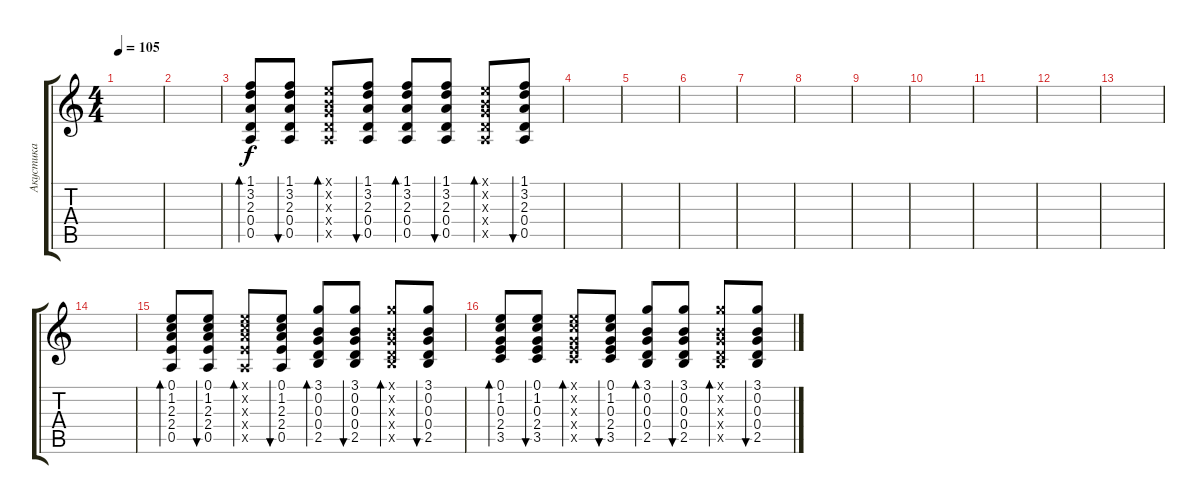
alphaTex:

\track ("Акустика" "Акустика") {instrument acousticguitarsteel}
\staff {score tabs}
\tuning (E4 B3 G3 D3 A2 E2) {hide}
\ts (4 4)
\tempo 105
\clef g2
\ks c
|
|
(1.1 3.2 2.3 0.4 0.5).8{bd 120} (1.1 3.2 2.3 0.4 0.5).8{bu 120} (0.1{x} 0.2{x} 0.3{x} 0.4{x} 0.5{x}).8{bd 120} (1.1 3.2 2.3 0.4 0.5).8{bu 120} (1.1 3.2 2.3 0.4 0.5).8{bd 120} (1.1 3.2 2.3 0.4 0.5).8{bu 120} (0.1{x} 0.2{x} 0.3{x} 0.4{x} 0.5{x}).8{bd 120} (1.1 3.2 2.3 0.4 0.5).8{bu 120} |
|
|
|
|
|
|
|
|
|
|
|
(0.1 1.2 2.3 2.4 0.5).8{bd 120} (0.1 1.2 2.3 2.4 0.5).8{bu 120} (0.1{x} 1.2{x} 2.3{x} 2.4{x} 0.5{x}).8{bd 120} (0.1 1.2 2.3 2.4 0.5).8{bu 120} (3.1 0.2 0.3 0.4 2.5).8{bd 120} (3.1 0.2 0.3 0.4 2.5).8{bu 120} (3.1{x} 0.2{x} 0.3{x} 0.4{x} 2.5{x}).8{bd 120} (3.1 0.2 0.3 0.4 2.5).8{bu 120} |
(0.1 1.2 0.3 2.4 3.5).8{bd 120} (0.1 1.2 0.3 2.4 3.5).8{bu 120} (0.1{x} 1.2{x} 0.3{x} 2.4{x} 3.5{x}).8{bd 120} (0.1 1.2 0.3 2.4 3.5).8{bu 120} (3.1 0.2 0.3 0.4 2.5).8{bd 120} (3.1 0.2 0.3 0.4 2.5).8{bu 120} (3.1{x} 0.2{x} 0.3{x} 0.4{x} 2.5{x}).8{bd 120} (3.1 0.2 0.3 0.4 2.5).8{bu 120}
